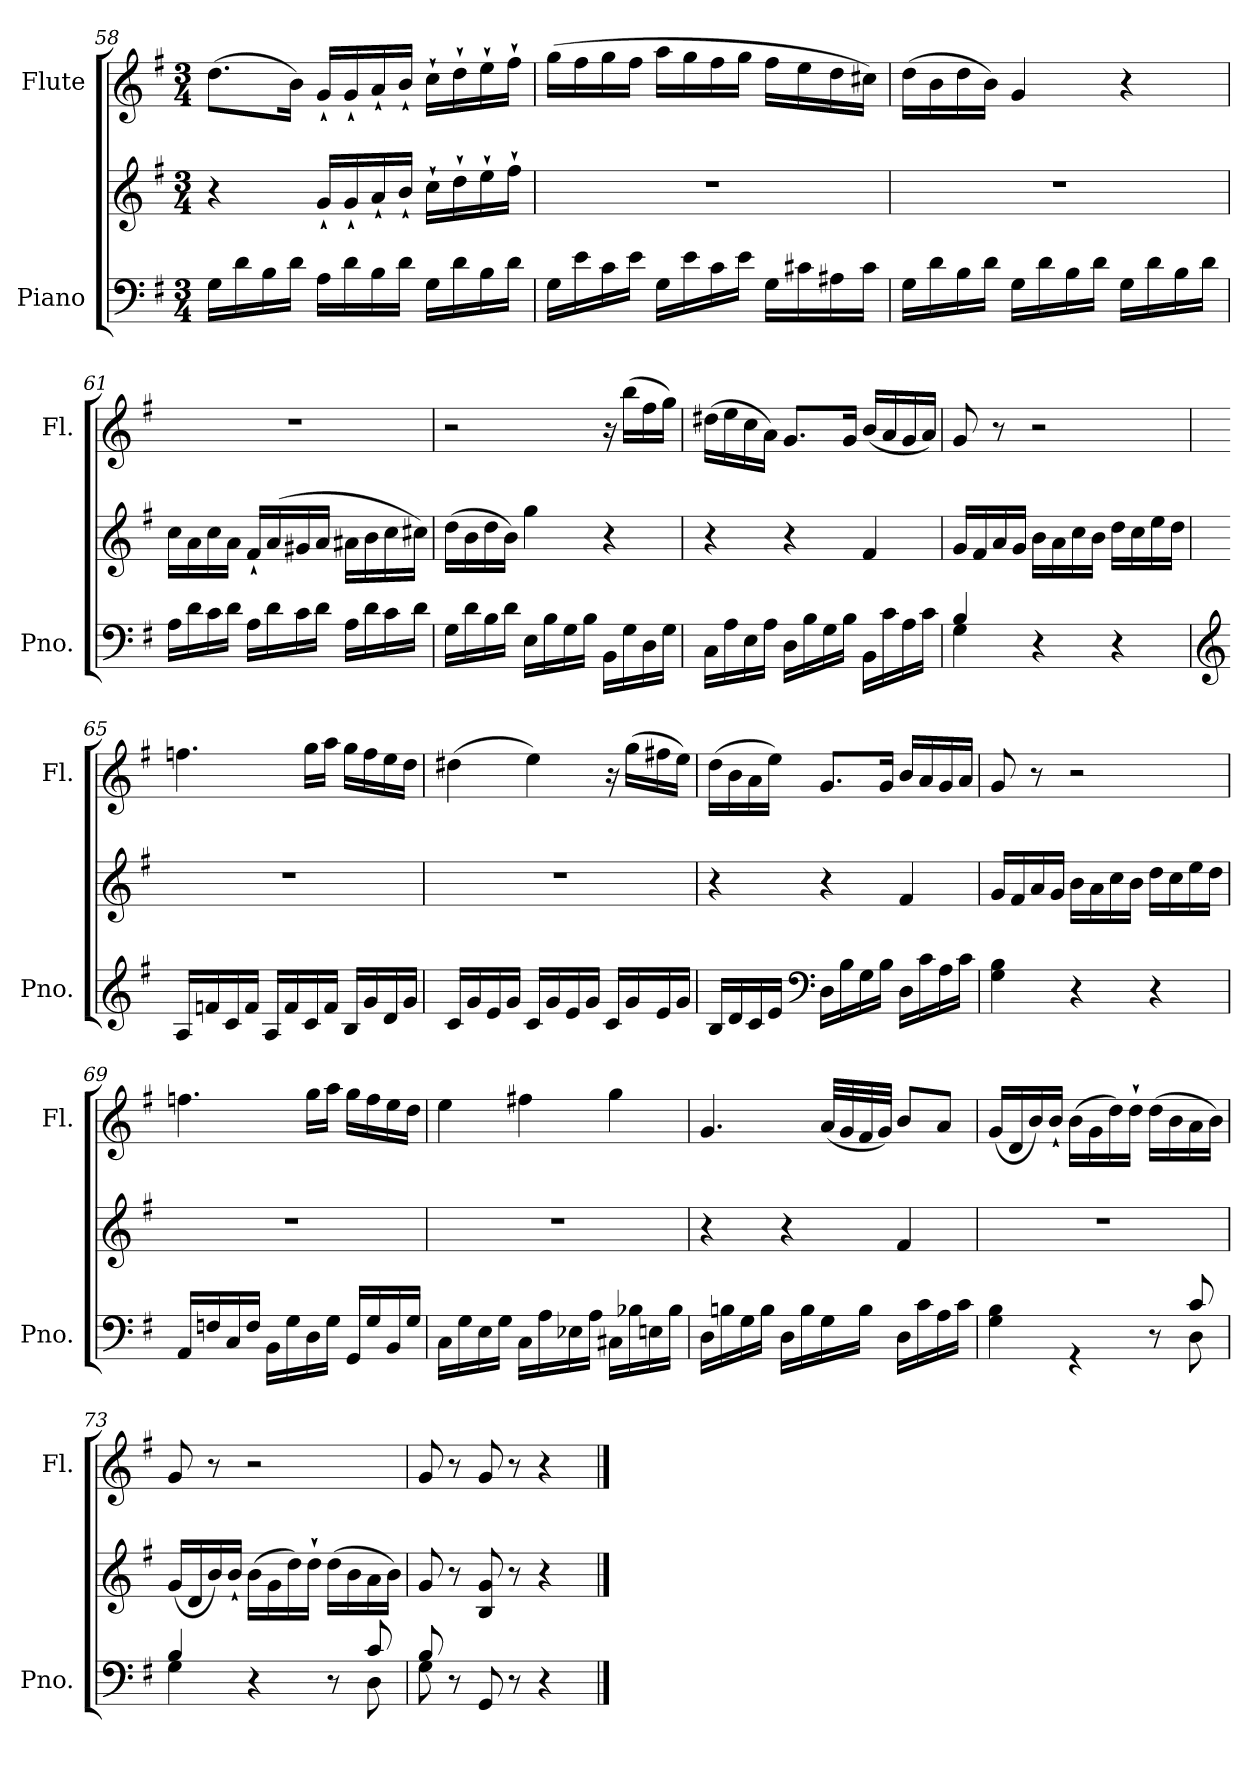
**kern	**kern	**kern
*part2	*part2	*part1
*staff3	*staff2	*staff1
*I"Piano	*	*I"Flute
*I'Pno.	*	*I'Fl.
!!LO:LB:g=z
*clefF4	*clefG2	*clefG2
*k[f#]	*k[f#]	*k[f#]
*M3/4	*M3/4	*M3/4
=58	=58	=58
16G\LL	4r	(>8.dd\L
16d\	.	.
16B\	.	.
16d\JJ	.	16b\Jk)
16A\LL	16g`/LL	16g`/LL
16d\	16g`/	16g`/
16B\	16a`/	16a`/
16d\JJ	16b`/JJ	16b`/JJ
16G\LL	16cc`\LL	16cc`\LL
16d\	16dd`\	16dd`\
16B\	16ee`\	16ee`\
16d\JJ	16ff#`\JJ	16ff#`\JJ
=59	=59	=59
16G\LL	2.r	(>16gg\LL
16e\	.	16ff#\
16c\	.	16gg\
16e\JJ	.	16ff#\JJ
16G\LL	.	16aa\LL
16e\	.	16gg\
16c\	.	16ff#\
16e\JJ	.	16gg\JJ
16G\LL	.	16ff#\LL
16c#X\	.	16ee\
16A#X\	.	16dd\
16c#\JJ	.	16cc#X\JJ)
=60	=60	=60
16G\LL	2.r	(>16dd\LL
16d\	.	16b\
16B\	.	16dd\
16d\JJ	.	16b\JJ)
16G\LL	.	4g/
16d\	.	.
16B\	.	.
16d\JJ	.	.
16G\LL	.	4r
16d\	.	.
16B\	.	.
16d\JJ	.	.
=61	=61	=61
16A\LL	16cc\LL	2.r
16d\	16a\	.
16c\	16cc\	.
16d\JJ	16a\JJ	.
16A\LL	16f#`/LL	.
16d\	(>16a/	.
16c\	16g#X/	.
16d\JJ	16a/JJ	.
16A\LL	16a#X\LL	.
16d\	16b\	.
16c\	16cc\	.
16d\JJ	16cc#X\JJ)	.
!!LO:PB:g=z
=62	=62	=62
16G\LL	(>16dd\LL	2r
16d\	16b\	.
16B\	16dd\	.
16d\JJ	16b\JJ)	.
16E\LL	4gg\	.
16B\	.	.
16G\	.	.
16B\JJ	.	.
16BB\LL	4r	16r
16G\	.	(>16bb\LL
16D\	.	16ff#\
16G\JJ	.	16gg\JJ)
=63	=63	=63
*	*	*^
16C\LL	4r	4rffyy	(<16dd#X\LL
16A\	.	.	16ee\
16E\	.	.	16cc\
16A\JJ	.	.	16a\JJ)
16D\LL	4r	8.g/L	2ryy
16B\	.	.	.
16G\	.	.	.
16B\JJ	.	16g/Jk	.
16BB\LL	4f#/	(<16b/LL	.
16c\	.	16a/	.
16A\	.	16g/	.
16c\JJ	.	16a/JJ)	.
*	*	*v	*v
=64	=64	=64
*^	*	*
4B/	4G\	16g/LL	8g/
.	.	16f#/	.
.	.	16a/	8r
.	.	16g/JJ	.
2ryy	4r	16b\LL	2r
.	.	16a\	.
.	.	16cc\	.
.	.	16b\JJ	.
.	4r	16dd\LL	.
.	.	16cc\	.
.	.	16ee\	.
.	.	16dd\JJ	.
*v	*v	*	*
=65	=65	=65
*clefG2	*	*
16A/LL	2.r	4.ffn\
16fn/	.	.
16c/	.	.
16f/JJ	.	.
16A/LL	.	.
16f/	.	.
16c/	.	16gg\LL
16f/JJ	.	16aa\JJ
16B/LL	.	16gg\LL
16g/	.	16ff\
16d/	.	16ee\
16g/JJ	.	16dd\JJ
=66	=66	=66
16c/LL	2.r	(>4dd#X\
16g/	.	.
16e/	.	.
16g/JJ	.	.
16c/LL	.	4ee\)
16g/	.	.
16e/	.	.
16g/JJ	.	.
16c/LL	.	16r
16g/	.	(>16gg\LL
16e/	.	16ff#X\
16g/JJ	.	16ee\JJ)
!!LO:LB:g=z
=67	=67	=67
*	*	*^
16B/LL	4r	4ryy	(<16dd\LL
16d/	.	.	16b\
16c/	.	.	16a\
16e/JJ	.	.	16ee\JJ)
*clefF4	*	*	*
16D\LL	4r	8.g/L	2ryy
16B\	.	.	.
16G\	.	.	.
16B\JJ	.	16g/Jk	.
16D\LL	4f#/	16b/LL	.
16c\	.	16a/	.
16A\	.	16g/	.
16c\JJ	.	16a/JJ	.
*	*	*v	*v
=68	=68	=68
4G\ 4B\	16g/LL	8g/
.	16f#/	.
.	16a/	8r
.	16g/JJ	.
4r	16b\LL	2r
.	16a\	.
.	16cc\	.
.	16b\JJ	.
4r	16dd\LL	.
.	16cc\	.
.	16ee\	.
.	16dd\JJ	.
=69	=69	=69
16AA/LL	2.r	4.ffn\
16Fn/	.	.
16C/	.	.
16F/JJ	.	.
16BB\LL	.	.
16G\	.	.
16D\	.	16gg\LL
16G\JJ	.	16aa\JJ
16GG/LL	.	16gg\LL
16G/	.	16ff\
16BB/	.	16ee\
16G/JJ	.	16dd\JJ
=70	=70	=70
16C\LL	2.r	4ee\
16G\	.	.
16E\	.	.
16G\JJ	.	.
16C\LL	.	4ff#X\
16A\	.	.
16E-X\	.	.
16A\JJ	.	.
16C#X\LL	.	4gg\
16B-X\	.	.
16En\	.	.
16B-\JJ	.	.
=71	=71	=71
16D\LL	4r	4.g/
16Bn\	.	.
16G\	.	.
16B\JJ	.	.
16D\LL	4r	.
16B\	.	.
16G\	.	(<32a/LLL
.	.	32g/
16B\JJ	.	32f#/
.	.	32g/JJJ)
16D\LL	4f#/	8b/L
16c\	.	.
16A\	.	8a/J
16c\JJ	.	.
!!LO:LB:g=z
=72	=72	=72
*^	*	*
4G\ 4B\	2rEEyy	2.r	(<16g/LL
.	.	.	16d/
.	.	.	16b/)
.	.	.	16b`/JJ
4rGG	.	.	(>16b\LL
.	.	.	16g\
.	.	.	16dd\)
.	.	.	16dd`\JJ
8r	8rGGyy	.	(>16dd\LL
.	.	.	16b\
8D\	8c/	.	16a\
.	.	.	16b\JJ)
=73	=73	=73	=73
4B/	4G\	(<16g/LL	8g/
.	.	16d/	.
.	.	16b/)	8r
.	.	16b`/JJ	.
4r	4.ryy	(>16b\LL	2r
.	.	16g\	.
.	.	16dd\)	.
.	.	16dd`\JJ	.
8r	.	(>16dd\LL	.
.	.	16b\	.
8D\	8c/	16a\	.
.	.	16b\JJ)	.
=74	=74	=74	=74
8B/	8G\	8g/	8g/
8r	2ryy	8r	8r
8GG/	.	8B/ 8g/	8g/
8r	.	8r	8r
4r	.	4r	4r
.	8ryy	.	.
*v	*v	*	*
==	==	==
*-	*-	*-
